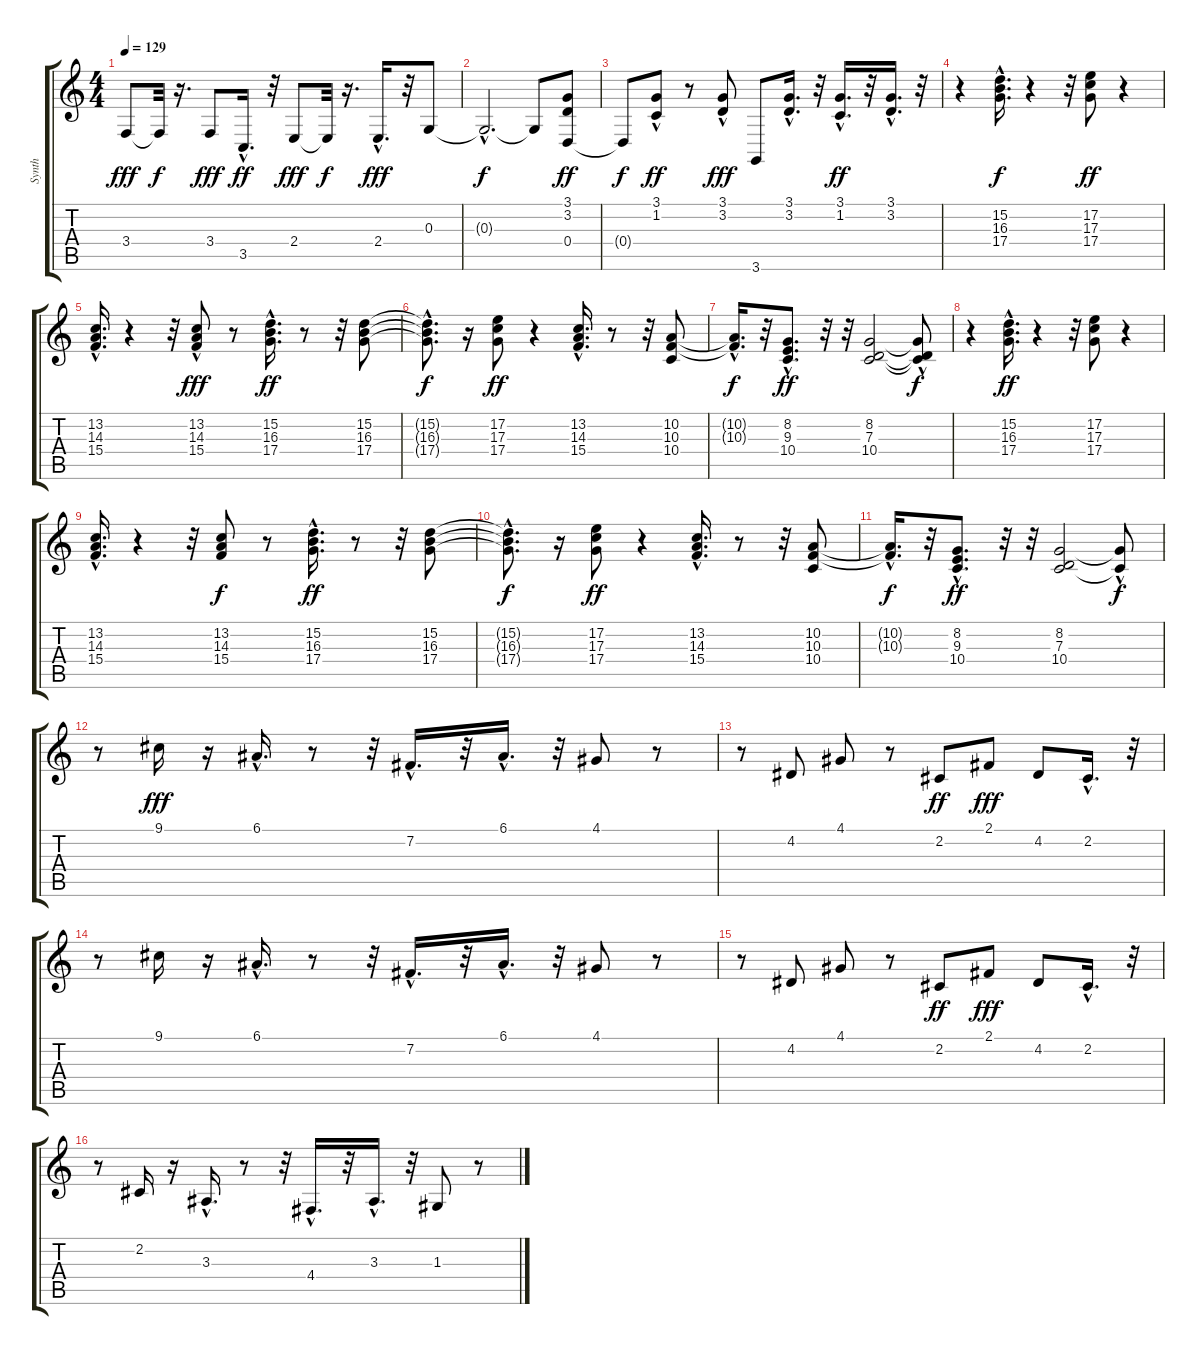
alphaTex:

\track ("Synth" "Synth") {instrument lead2sawtooth}
\staff {score tabs}
\tuning (E4 B3 G3 D3 A2 E2) {hide}
\ts (4 4)
\tempo 129
\clef g2
\ks c
3.4.8{dy fff} 3.4{t}.32{dy f} r.16{d} 3.4.8{dy fff} 3.5{hac}.16{d dy ff} r.32 2.4.8{dy fff} 2.4{t}.32{dy f} r.16{d} 2.4{hac}.16{d dy fff} r.32 0.3.8 |
0.3{hac t}.2{d dy f} 0.3{t}.8 (3.1 3.2 0.4).8{dy ff} |
0.4{t}.8{dy f} (3.1 1.2{hac}).8{dy ff} r.8 (3.1{hac} 3.2{hac}).8{dy fff} 3.6.8 (3.1{hac} 3.2{hac}).16{d} r.32 (3.1{hac} 1.2{hac}).16{d dy ff} r.32 (3.1{hac} 3.2{hac}).16{d} r.32 |
r.4 (15.2{hac} 16.3{hac} 17.4{hac}).16{d dy f} r.4 r.32 (17.2 17.3 17.4).8{dy ff} r.4 |
(13.2{hac} 14.3{hac} 15.4{hac}).16{d} r.4 r.32 (13.2{hac} 14.3 15.4).8{dy fff} r.8 (15.2{hac} 16.3{hac} 17.4{hac}).16{d dy ff} r.8 r.32 (15.2 16.3 17.4).8 |
(15.2{hac t} 16.3{t} 17.4{t}).8{d dy f} r.16 (17.2 17.3 17.4).8{dy ff} r.4 (13.2{hac} 14.3{hac} 15.4{hac}).16{d} r.8 r.32 (10.2 10.3 10.4).8 |
(10.2{hac t} 10.3{hac t}).16{d dy f} r.32 (8.2{hac} 9.3{hac} 10.4{hac}).8{d dy ff} r.32 r.32 (8.2 7.3 10.4).2 (8.2{hac t} 7.3{t} 10.4{hac t}).8{dy f} |
r.4 (15.2{hac} 16.3{hac} 17.4{hac}).16{d dy ff} r.4 r.32 (17.2 17.3 17.4).8 r.4 |
(13.2{hac} 14.3{hac} 15.4{hac}).16{d} r.4 r.32 (13.2 14.3 15.4).8{dy f} r.8 (15.2{hac} 16.3{hac} 17.4{hac}).16{d dy ff} r.8 r.32 (15.2 16.3 17.4).8 |
(15.2{hac t} 16.3{t} 17.4{t}).8{d dy f} r.16 (17.2 17.3 17.4).8{dy ff} r.4 (13.2{hac} 14.3{hac} 15.4{hac}).16{d} r.8 r.32 (10.2 10.3 10.4).8 |
(10.2{hac t} 10.3{hac t}).16{d dy f} r.32 (8.2{hac} 9.3{hac} 10.4{hac}).8{d dy ff} r.32 r.32 (8.2 7.3 10.4).2 (8.2{hac t} 10.4{hac t}).8{dy f} |
r.8{volume 13} 9.1.16{dy fff} r.16 6.1{hac}.16{d} r.8 r.32 7.2{hac}.16{d} r.32 6.1{hac}.16{d} r.32 4.1.8 r.8 |
r.8 4.2.8 4.1.8 r.8 2.2.8{dy ff} 2.1.8{dy fff} 4.2.8 2.2{hac}.16{d} r.32 |
r.8 9.1.16 r.16 6.1{hac}.16{d} r.8 r.32 7.2{hac}.16{d} r.32 6.1{hac}.16{d} r.32 4.1.8 r.8 |
r.8 4.2.8 4.1.8 r.8 2.2.8{dy ff} 2.1.8{dy fff} 4.2.8 2.2{hac}.16{d} r.32 |
r.8 2.2.16 r.16 3.3{hac}.16{d} r.8 r.32 4.4{hac}.16{d} r.32 3.3{hac}.16{d} r.32 1.3.8 r.8
